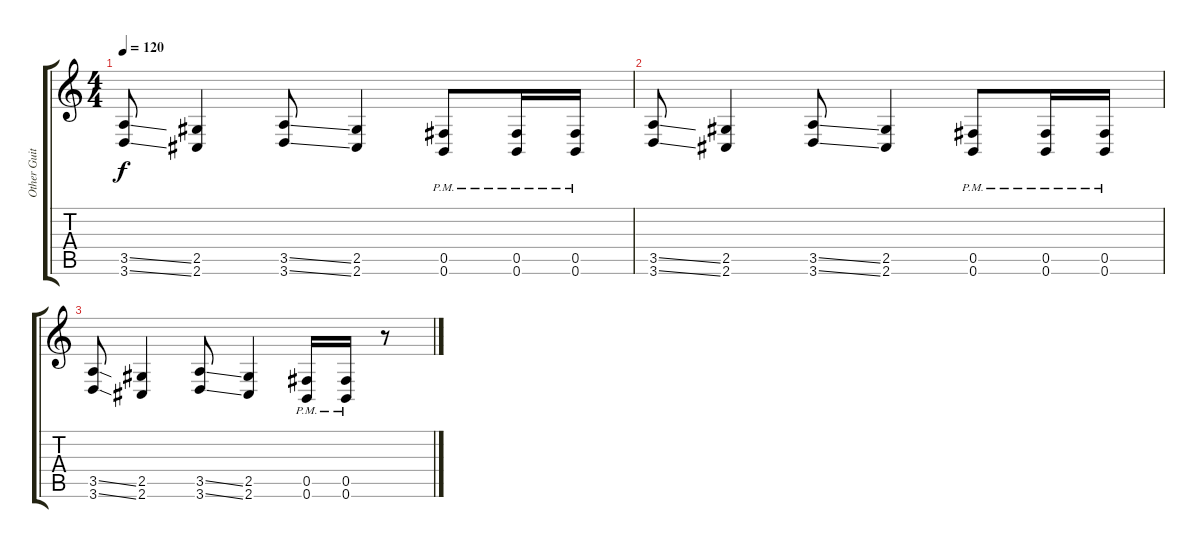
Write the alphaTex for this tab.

\track ("Other Guitar" "Other Guit") {instrument distortionguitar}
\staff {score tabs}
\tuning (Db4 Ab3 E3 B2 Gb2 B1) {hide}
\ts (4 4)
\tempo 120
\clef g2
\ks c
(3.5{ss} 3.6{ss}).8{dy f} (2.5 2.6).4 (3.5{ss} 3.6{ss}).8 (2.5 2.6).4 (0.5{pm} 0.6{pm}).8 (0.5{pm} 0.6{pm}).16 (0.5{pm} 0.6{pm}).16 |
(3.5{ss} 3.6{ss}).8 (2.5 2.6).4 (3.5{ss} 3.6{ss}).8 (2.5 2.6).4 (0.5{pm} 0.6{pm}).8 (0.5{pm} 0.6{pm}).16 (0.5{pm} 0.6{pm}).16 |
(3.5{ss} 3.6{ss}).8 (2.5 2.6).4 (3.5{ss} 3.6{ss}).8 (2.5 2.6).4 (0.5{pm} 0.6{pm}).16 (0.5{pm} 0.6{pm}).16 r.8
